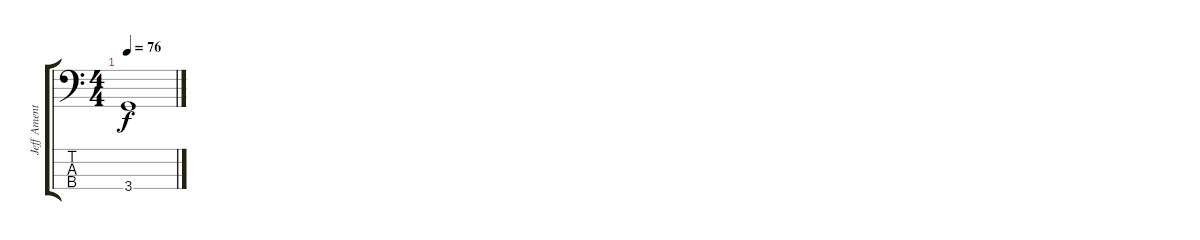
\track ("Jeff Ament" "Jeff Ament") {instrument electricbassfinger}
\staff {score tabs}
\tuning (G2 D2 A1 E1) {hide}
\ts (4 4)
\tempo 76
\clef f4
\ks c
3.4{t}.1{dy f}
